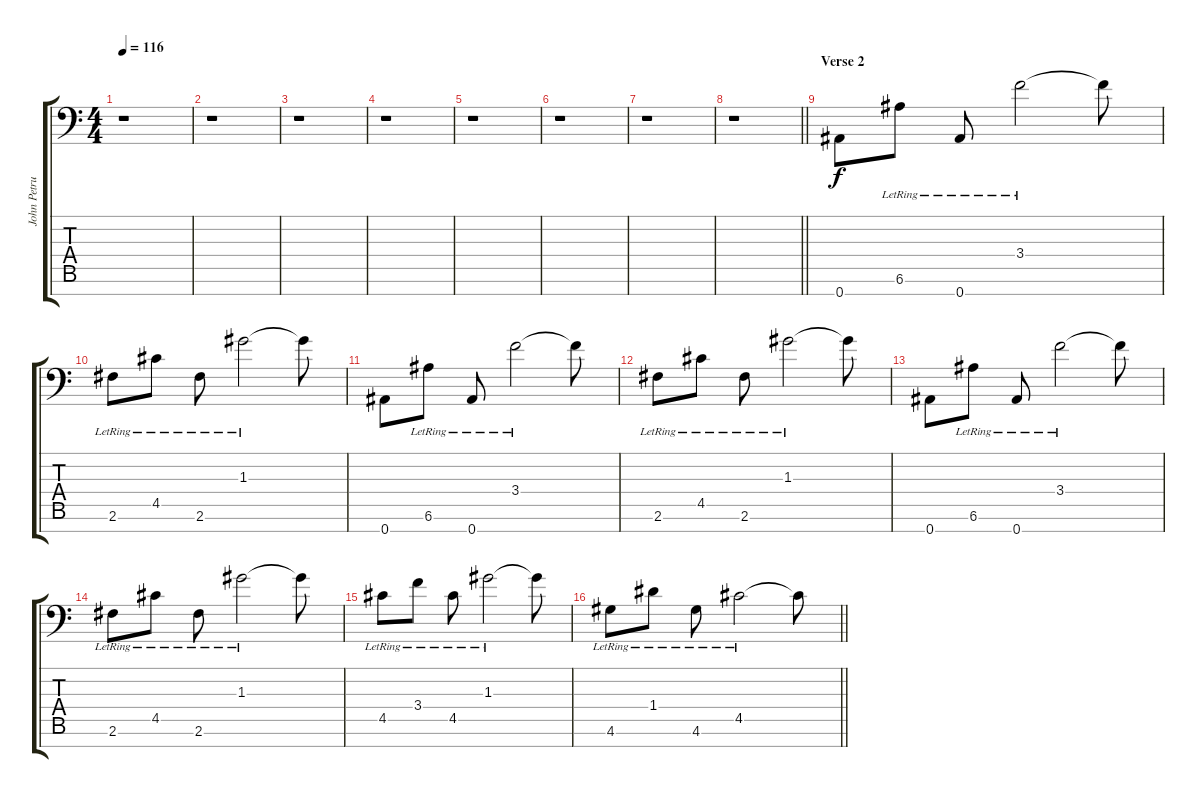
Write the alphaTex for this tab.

\track ("John Petrucci [Guitar clean]" "John Petru") {instrument acousticguitarsteel}
\staff {score tabs}
\tuning (E4 B3 G3 D3 A2 E2 Bb1) {hide}
\ts (4 4)
\tempo 116
\clef f4
\ks c
r.1{dy f} |
r.1 |
r.1 |
r.1 |
r.1 |
r.1 |
r.1 |
\barLineRight lightlight
r.1 |
\section ("" "Verse 2")
0.7.8 6.6{lr}.8 0.7{lr}.8 3.4{lr}.2 3.4{t}.8 |
2.6{lr}.8 4.5{lr}.8 2.6{lr}.8 1.3{lr}.2 1.3{t}.8 |
0.7.8 6.6{lr}.8 0.7{lr}.8 3.4{lr}.2 3.4{t}.8 |
2.6{lr}.8 4.5{lr}.8 2.6{lr}.8 1.3{lr}.2 1.3{t}.8 |
0.7.8 6.6{lr}.8 0.7{lr}.8 3.4{lr}.2 3.4{t}.8 |
2.6{lr}.8 4.5{lr}.8 2.6{lr}.8 1.3{lr}.2 1.3{t}.8 |
4.5{lr}.8 3.4{lr}.8 4.5{lr}.8 1.3{lr}.2 1.3{t}.8 |
\barLineRight lightlight
4.6{lr}.8 1.4{lr}.8 4.6{lr}.8 4.5{lr}.2 4.5{t}.8
